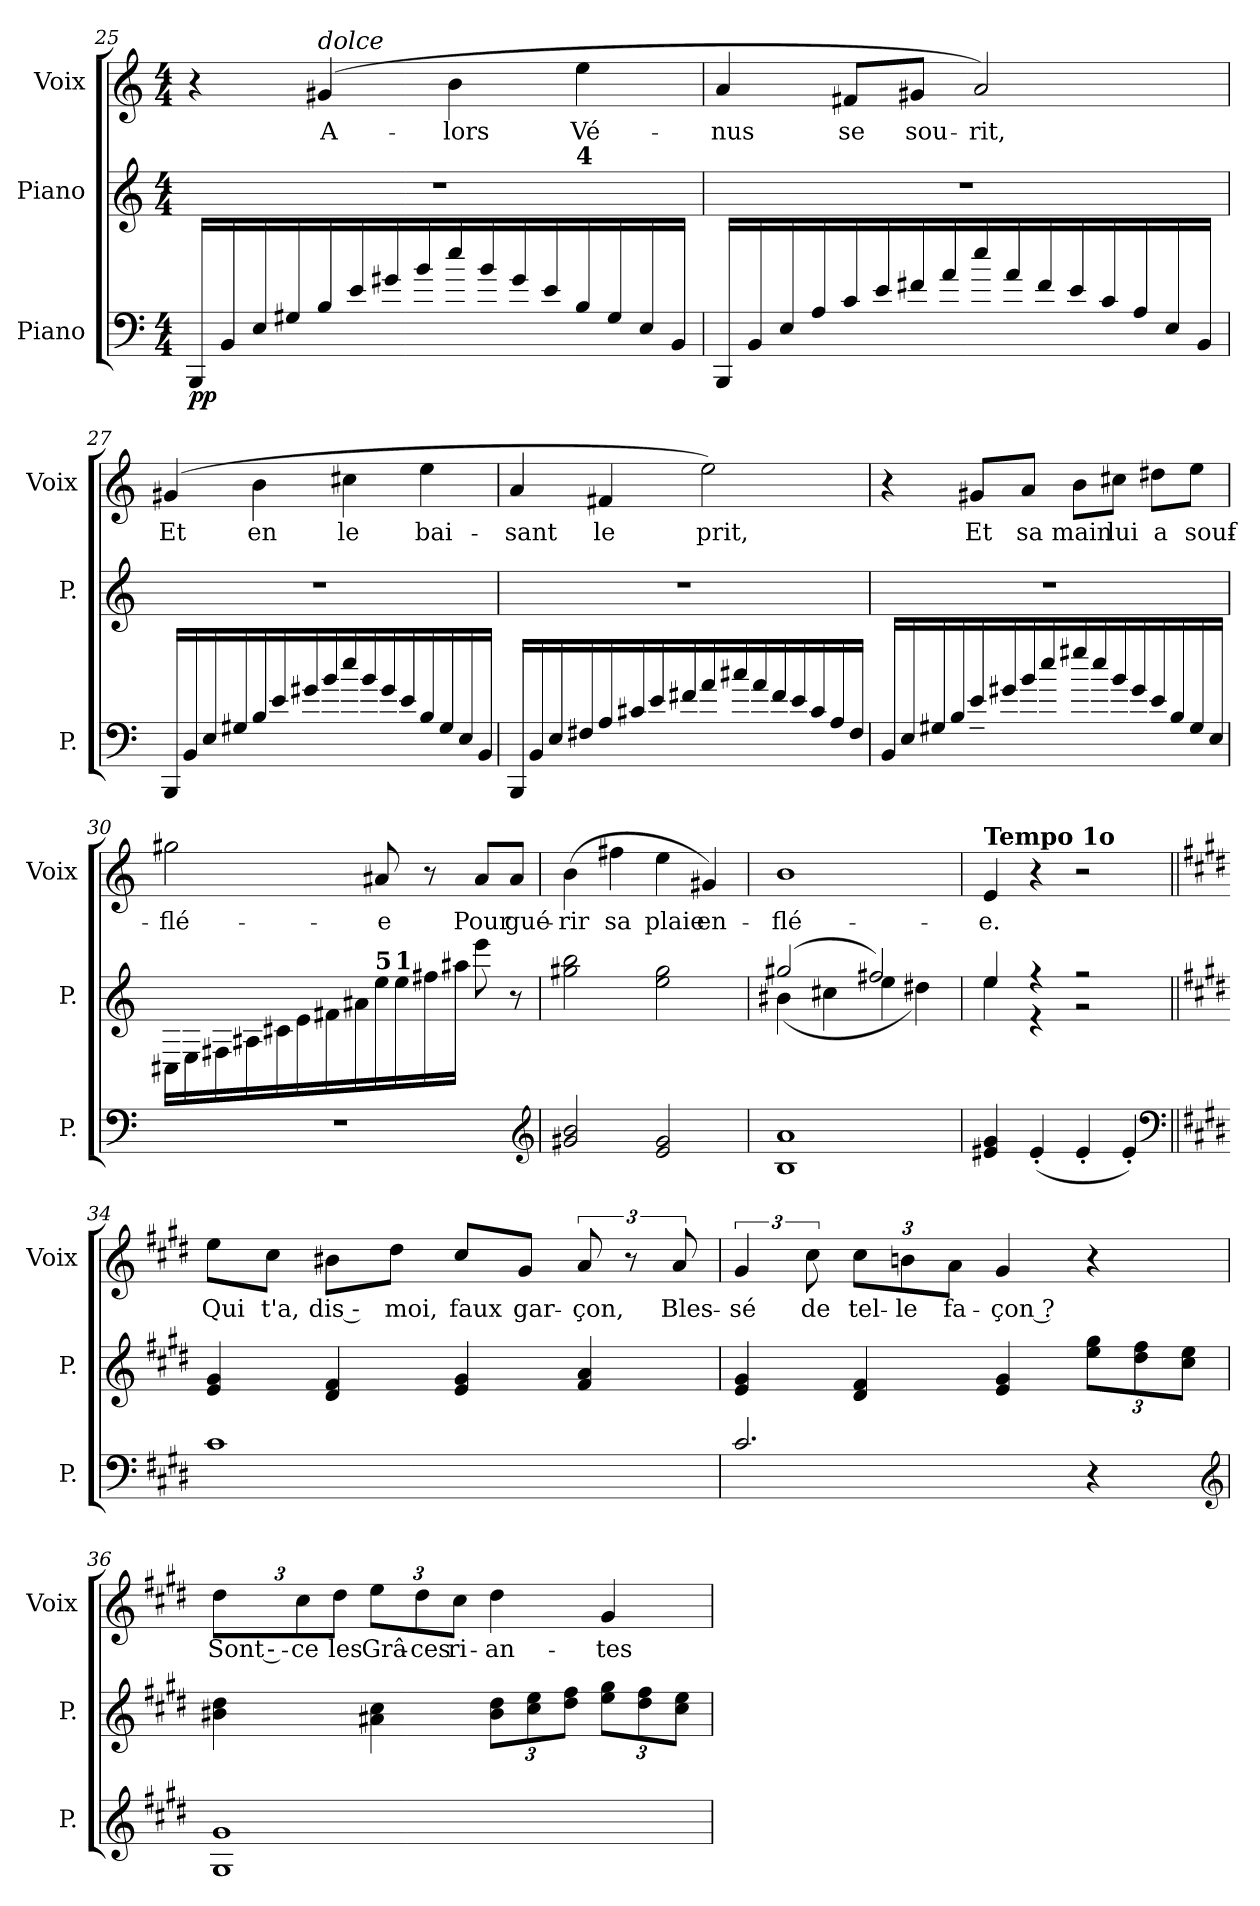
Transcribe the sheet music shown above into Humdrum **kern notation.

**kern	**dynam	**kern	**kern	**text
*part3	*part3	*part2	*part1	*part1
*staff3	*staff3	*staff2	*staff1	*staff1
*I"Piano	*	*I"Piano	*I"Voix	*
*I'P.	*	*I'P.	*I'Voix	*
!!LO:LB:g=z
*clefF4	*	*clefG2	*clefG2	*
*k[]	*	*k[]	*k[]	*
*C:	*	*C:	*C:	*
*M4/4	*	*M4/4	*M4/4	*
=25	=25	=25	=25	=25
*	*	*^	*	*
16BBB/LL	pp	1r	2.ryy	4r	.
16BB/	.	.	.	.	.
16E/	.	.	.	.	.
16G#X/	.	.	.	.	.
!	!	!	!	!LO:TX:i:t=dolce	!
16B/	.	.	.	(4g#X/	A-
16e\	.	.	.	.	.
16g#X\	.	.	.	.	.
16b\	.	.	.	.	.
16ee\	.	.	.	4b\	-lors
16b\	.	.	.	.	.
16g#\	.	.	.	.	.
16e\	.	.	.	.	.
!	!	!	!LO:TX:B:t=4	!	!
16B/	.	.	4ryy	4ee\	Vé-
16G#/	.	.	.	.	.
16E/	.	.	.	.	.
16BB/JJ	.	.	.	.	.
!	!	!LO:TX:B:t=1	!	!	!
*	*	*v	*v	*	*
=26	=26	=26	=26	=26
16BBB/LL	.	1r	4a/	-nus
16BB/	.	.	.	.
16E/	.	.	.	.
16A/	.	.	.	.
16c/	.	.	8f#X/L	se
16e\	.	.	.	.
16f#X\	.	.	8g#X/J	sou-
16a\	.	.	.	.
16ee\	.	.	2a/)	-rit,
16a\	.	.	.	.
16f#\	.	.	.	.
16e\	.	.	.	.
16c/	.	.	.	.
16A/	.	.	.	.
16E/	.	.	.	.
16BB/JJ	.	.	.	.
=27	=27	=27	=27	=27
16BBB/LL	.	1r	(4g#X/	Et
16BB/	.	.	.	.
16E/	.	.	.	.
16G#X/	.	.	.	.
16B/	.	.	4b\	en
16e\	.	.	.	.
16g#X\	.	.	.	.
16b\	.	.	.	.
16ee\	.	.	4cc#X\	le
16b\	.	.	.	.
16g#\	.	.	.	.
16e\	.	.	.	.
16B/	.	.	4ee\	bai-
16G#/	.	.	.	.
16E/	.	.	.	.
16BB/JJ	.	.	.	.
!!LO:LB:g=z
=28	=28	=28	=28	=28
16BBB/LL	.	1r	4a/	-sant
16BB/	.	.	.	.
16E/	.	.	.	.
16F#X/	.	.	.	.
16A/	.	.	4f#X/	le
16c#X/	.	.	.	.
16e\	.	.	.	.
16f#X\	.	.	.	.
16a\	.	.	2ee\)	prit,
16cc#X\	.	.	.	.
16a\	.	.	.	.
16f#\	.	.	.	.
16e\	.	.	.	.
16c#/	.	.	.	.
16A/	.	.	.	.
16F#/JJ	.	.	.	.
=29	=29	=29	=29	=29
16BB/LL	.	1r	4r	.
16E/	.	.	.	.
16G#X/	.	.	.	.
16B/	.	.	.	.
16e~/	.	.	8g#X/L	Et
16g#X\	.	.	.	.
16b\	.	.	8a/J	sa
16ee\	.	.	.	.
16gg#X\	.	.	8b\L	main
16ee\	.	.	.	.
16b\	.	.	8cc#X\J	lui
16g#\	.	.	.	.
16e/	.	.	8dd#X\L	a
16B/	.	.	.	.
16G#/	.	.	8ee\J	souf-
16E/JJ	.	.	.	.
=30	=30	=30	=30	=30
1r	.	16C#X/LL	2gg#X\	-flé-
.	.	16E/	.	.
.	.	16F#X/	.	.
.	.	16A#X/	.	.
.	.	16c#X/	.	.
.	.	16e\	.	.
.	.	16f#X\	.	.
.	.	16a#X\	.	.
!	!	!LO:TX:B:t=5	!	!
.	.	16ee\	8a#X/	-e
!	!	!LO:TX:B:t=1	!	!
.	.	16ee\	.	.
.	.	16ff#X\	8r	.
.	.	16aa#X\JJ	.	.
.	.	8eee\	8a#/L	Pour
.	.	8r	8a#/J	gué-
*clefG2	*	*	*	*
!!LO:LB:g=z
=31	=31	=31	=31	=31
2g#X/ 2b/	.	2gg#X\ 2bb\	(4b\	-rir
.	.	.	4ff#X\	sa
2e/ 2g#/	.	2ee\ 2gg#\	4ee\	plaie
.	.	.	4g#X/)	en-
=32	=32	=32	=32	=32
*	*	*^	*	*
1B/ 1a/	.	(2gg#X/	(4b#X\	1b\	-flé-
.	.	.	4cc#X\	.	.
.	.	2ff#X/)	4ee\	.	.
.	.	.	4dd#X\)	.	.
=33	=33	=33	=33	=33	=33
!	!	!	!	!LO:TX:B:t=Tempo 1o	!
4e#X/ 4g/	.	4ee/	4ee\	4e/	-e.
(4e#'/	.	4r	4r	4r	.
4e#'/	.	2r	2r	2r	.
4e#'/)	.	.	.	.	.
*	*	*v	*v	*	*
*clefF4	*	*	*	*
=34||	=34||	=34||	=34||	=34||
*k[f#c#g#d#]	*	*k[f#c#g#d#]	*k[f#c#g#d#]	*
1c#\	.	4e/ 4g#/	8ee\L	Qui
.	.	.	8cc#\J	t'a,
.	.	4d#/ 4f#/	8b#X\L	dis ‑
.	.	.	8dd#\J	moi,
.	.	4e/ 4g#/	8cc#/L	faux
.	.	.	8g#/J	gar-
.	.	4f#/ 4a/	12a/	-çon,
.	.	.	12r	.
.	.	.	12a/	Bles-
!!LO:PB:g=z
=35	=35	=35	=35	=35
2.c#/	.	4e/ 4g#/	6g#/	-sé
.	.	.	12cc#\	de
.	.	4d#/ 4f#/	12cc#\L	tel-
.	.	.	12bn\	-le
.	.	.	12a\J	fa-
.	.	4e/ 4g#/	4g#/	-çon ?
4r	.	12ee\ 12gg#\L	4r	.
.	.	12dd#\ 12ff#\	.	.
.	.	12cc#\ 12ee\J	.	.
*clefG2	*	*	*	*
=36	=36	=36	=36	=36
1G#/ 1g#/	.	4b#X\ 4dd#\	12dd#\L	Sont ‑-
.	.	.	12cc#\	-ce
.	.	.	12dd#\J	les
.	.	4a#X\ 4cc#\	12ee\L	Grâ-
.	.	.	12dd#\	-ces
.	.	.	12cc#\J	ri-
.	.	12b#\ 12dd#\L	4dd#\	-an-
.	.	12cc#\ 12ee\	.	.
.	.	12dd#\ 12ff#\J	.	.
.	.	12ee\ 12gg#\L	4g#/	-tes
.	.	12dd#\ 12ff#\	.	.
.	.	12cc#\ 12ee\J	.	.
=	=	=	=	=
*-	*-	*-	*-	*-
